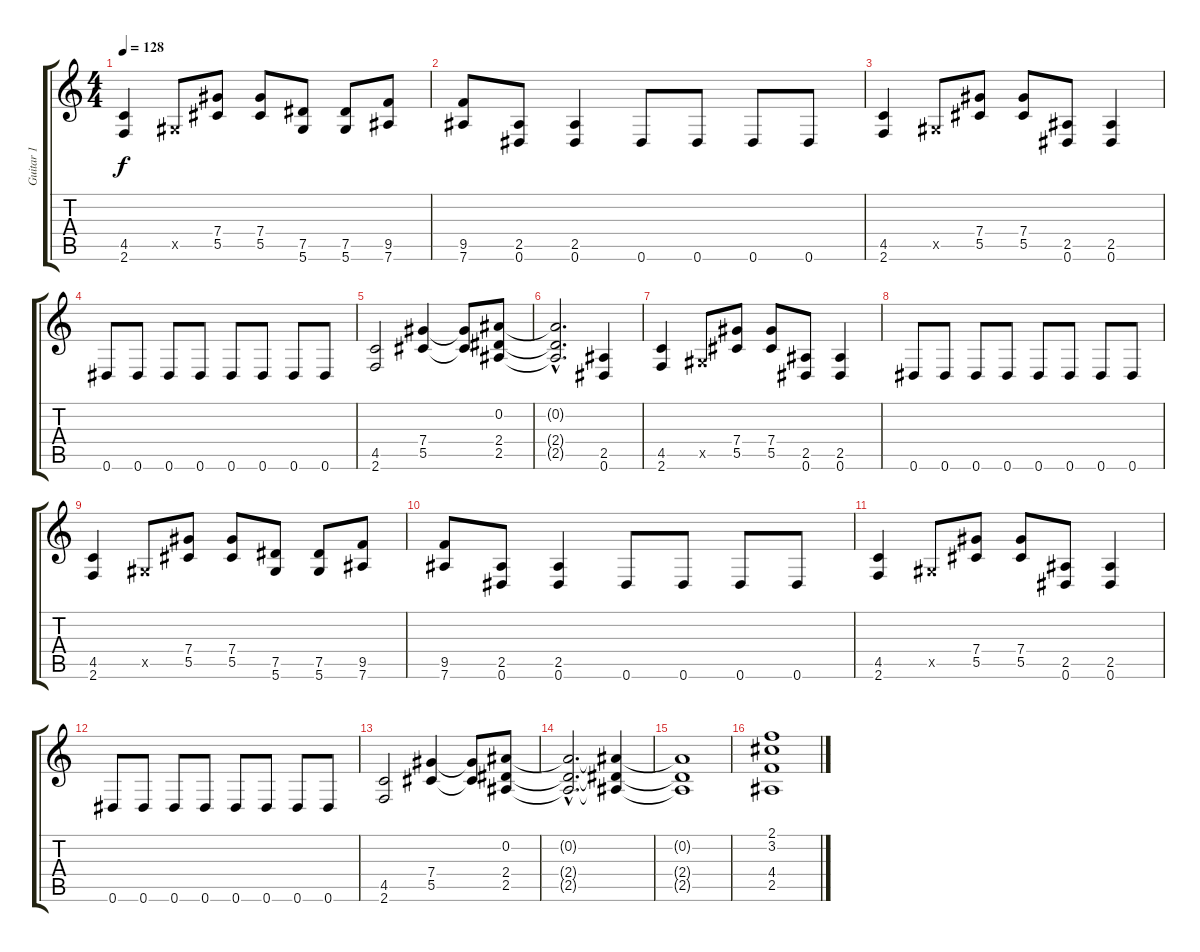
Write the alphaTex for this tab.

\track ("Guitar 1" "Guitar 1") {instrument overdrivenguitar}
\staff {score tabs}
\tuning (Eb4 Bb3 Gb3 Db3 Ab2 Eb2) {hide}
\ts (4 4)
\tempo 128
\clef g2
\ks c
(4.5 2.6).4{dy f} 0.5{x}.8 (7.4 5.5).8 (7.4 5.5).8 (7.5 5.6).8 (7.5 5.6).8 (9.5 7.6).8 |
(9.5 7.6).8 (2.5 0.6).8 (2.5 0.6).4 0.6.8 0.6.8 0.6.8 0.6.8 |
(4.5 2.6).4 0.5{x}.8 (7.4 5.5).8 (7.4 5.5).8 (2.5 0.6).8 (2.5 0.6).4 |
0.6.8 0.6.8 0.6.8 0.6.8 0.6.8 0.6.8 0.6.8 0.6.8 |
(4.5 2.6).2 (7.4 5.5).4 (7.4{t} 5.5{t}).8 (0.2 2.4 2.5).8 |
(0.2{hac t} 2.4{hac t} 2.5{hac t}).2{d} (2.5 0.6).4 |
(4.5 2.6).4 0.5{x}.8 (7.4 5.5).8 (7.4 5.5).8 (2.5 0.6).8 (2.5 0.6).4 |
0.6.8 0.6.8 0.6.8 0.6.8 0.6.8 0.6.8 0.6.8 0.6.8 |
(4.5 2.6).4 0.5{x}.8 (7.4 5.5).8 (7.4 5.5).8 (7.5 5.6).8 (7.5 5.6).8 (9.5 7.6).8 |
(9.5 7.6).8 (2.5 0.6).8 (2.5 0.6).4 0.6.8 0.6.8 0.6.8 0.6.8 |
(4.5 2.6).4 0.5{x}.8 (7.4 5.5).8 (7.4 5.5).8 (2.5 0.6).8 (2.5 0.6).4 |
0.6.8 0.6.8 0.6.8 0.6.8 0.6.8 0.6.8 0.6.8 0.6.8 |
(4.5 2.6).2 (7.4 5.5).4 (7.4{t} 5.5{t}).8 (0.2 2.4 2.5).8 |
(0.2{hac t} 2.4{hac t} 2.5{hac t}).2{d} (0.2{t} 2.4{t} 2.5{t}).4 |
(0.2{t} 2.4{t} 2.5{t}).1 |
(2.1 3.2 4.4 2.5).1
